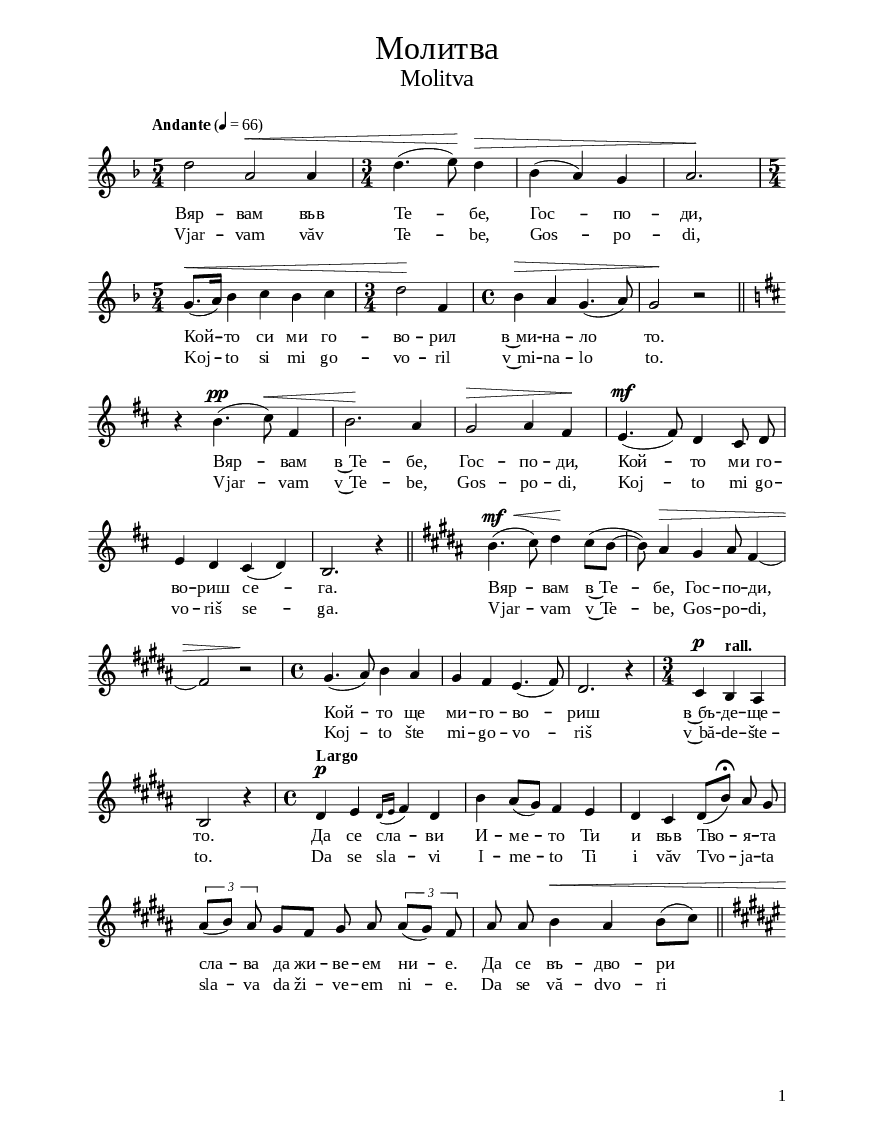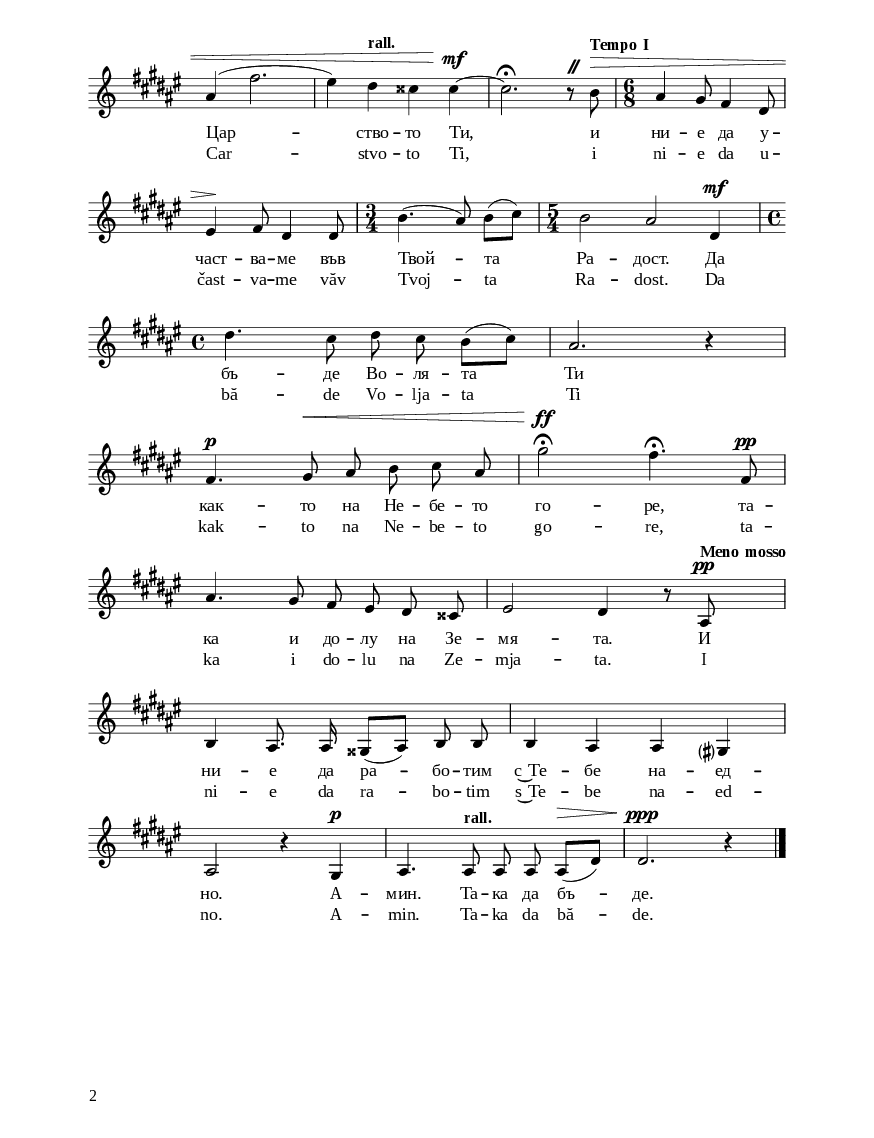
\version "2.24.1"

% include paper part and global functions
\include "include/globals.ily"

\bookpart {
  \label #'ref204
  \tocItem \markup "Молитва (Вярвам в теб) – Molitva (Vjarvam v teb) "
  \include "include/bookpart-paper.ily"
  \score {
    \include "include/score-layout.ily"

    \new Voice \relative c' {
      \clef treble
      \key d \minor
      \time 5/4
      \tempoFunc "Andante" 4 "66"
      \autoBeamOff
      \override Hairpin.to-barline = ##f
      \override Hairpin.after-line-breaking = ##t 

      d'2  a2^\<
      a4 | % 81
      \time 3/4  | % 81
      d4. (  e8  \! )  d4 ^\> | % 82
      bes4 (  a4 )  g4 | % 83
      a2. \! | \time 5/4 \break % 84

      g8. ( [  ^\<  a16 ) ]  bes4  c4
      bes4  c4 | % 85
      \time 3/4  | % 85
      d2 \!  f,4 | % 86
      \time 4/4 bes4  ^\>  a4  g4. (  a8 ) | % 87
      g2 \! r2 \bar "||" | \break % 88

      \key b \minor | % 88
      r4  b4. ( ^\pp  cis8 ) ^\<  fis,4 | % 89
      b2.  \! a4 |
      g2^\>  a4  fis4  \! | % 91
      e4. ( ^\mf  fis8 )  d4  cis8
      d8 | \break % 92
      e4  d4  cis4 (  d4 ) | % 93
      b2. r4 \bar "||"
      | % 94
      \key b \major | % 94
      b'4. (^\mf ^\<  cis8 )  dis4 \!
      cis8 ( [  b8 ~ ] | % 95
      b8 )  ais4 ^\>  gis4  ais8
      fis4 ~ | \break % 96
      fis2 r2 \! | % 97
      \time 4/4 gis4. (  ais8 )  b4  ais4 | % 98
      gis4  fis4  e4. (  fis8 ) | % 99
      dis2. r4  |
      \time 3/4  |
      cis4 ^\p  b4 ^\markup{ \bold {rall.} } ais4 | \break % 101
      b2 r4 | % 102
      \time 4/4  | % 102
      dis4 ^\markup{ \bold {Largo} } ^\p  e4 \grace {
        dis16 ( [  e16 ]
      }
      fis4 )  dis4
      | % 103
      b'4  ais8 ( [  gis8 ) ]  fis4
      e4 | % 104
      dis4  cis4  dis8 ( [  b'8 )
      ^\fermata ]  ais8  gis8 \break | % 105
      \times 2/3  {
        ais8 ( [  b8 )]  ais8
      }
      gis8 [ fis8 ] gis8  ais8
      \times 2/3  {
        ais8 ( [  gis8 )  ] fis8
      }
      | % 106
      ais8  ais8  b4 ^\<  ais4
      b8 ( [  cis8 ) ] \bar "||"
      | % 107
      \key dis \minor | \break % 107
      ais4 (  fis'2. | % 108
      eis4 )  dis4 ^\markup{ \bold {rall.} }
      cisis4  cisis4 ~
      ^\mf | % 109
      cisis2. ^\fermata r8^\markup{\musicglyph "scripts.caesura.straight"} b8^\markup{
        \bold {
          Tempo I
        }
      }
      ^\> |
      \time 6/8  |
      ais4  gis8  fis4  dis8 \break | % 111
      eis4  \! fis8 \!  dis4  dis8 | % 112
      \time 3/4  | % 112
      b'4. (  ais8 )  b8 ( [  cis8
      ) ] | % 113
      \time 5/4  | % 113
      b2  ais2  dis,4 ^\mf | \break % 114
      \time 4/4  | % 114
      dis'4.  cis8  dis8
      cis8   b8 ( [  cis8 ) ] | % 115
      ais2. r4 \break  | % 116
      fis4. ^\p  gis8 ^\<  ais8   b8
      cis8  ais8  | % 117
      gis'2 ^\fermata \! ^\ff  fis4. ^\fermata
      fis,8 ^\pp | \break % 118
      ais4.  gis8  fis8 eis8
      dis8  cisis8  | % 119
      eis2  dis4 r8  ais8 ^\markup{
        \bold {
          Meno
          mosso
        }
      } ^\pp | \break
      b4  ais8.  ais16  gisis8 ( [
      ais8 ) ]  b8  b8 | % 121
      b4  ais4  ais4  gis?4 \break | % 122
      ais2 r4  gis4 ^\p | % 123
      ais4.  ais8 ^\markup{ \bold {rall.} }  ais8
      ais8  ais8 ( [ ^\>  dis8 ) ] | % 124
      dis2. \! ^\ppp r4 \bar "|."


    }
    \addlyrics {
      Вяр --
      вам във Те -- бе, Гос -- по
      -- ди, Кой -- то си ми го -- во
      -- рил в~ми -- на -- ло то. Вяр -- вам в~Те -- бе, Гос -- по
      -- ди, Кой -- то ми го -- во --
      риш се -- га. Вяр -- вам
      в~Те -- бе, Гос -- по -- ди,
      Кой -- то ще ми -- го -- во
      -- риш в~бъ -- де -- ще -- то. Да
      се  сла -- ви И -- ме --
      то Ти и във Тво -- я -- та
      сла -- ва "да жи" -- ве -- ем ни
      -- е. Да се въ -- дво -- ри
      Цар -- ство -- то Ти,
      и ни -- е да у -- част -- ва -- ме
      във Твой -- та Ра -- дост.
      Да бъ -- де Во -- ля -- та Ти
      как -- то на Не -- бе -- то го --
      ре, та -- ка и до -- лу на Зе --
      мя -- та. И ни -- е да ра -- бо
      -- тим с~Те -- бе на -- ед -- но. А
      -- мин. Та -- ка да бъ -- де.}
 \addlyrics {
      Vjar --
      vam văv Te -- be, Gos -- po
      -- di, Koj -- to si mi go -- vo
      -- ril v~mi -- na -- lo to. Vjar -- vam v~Te -- be, Gos -- po
      -- di, Koj -- to mi go -- vo --
      riš se -- ga. Vjar -- vam
      v~Te -- be, Gos -- po -- di,
      Koj -- to šte mi -- go -- vo
      -- riš v~bă -- de -- šte -- to. Da
      se  sla -- vi I -- me --
      to Ti i văv Tvo -- ja -- ta
      sla -- va "da ži" -- ve -- em ni
      -- e. Da se vă -- dvo -- ri
      Car -- stvo -- to Ti,
      i ni -- e da u -- čast -- va -- me
      văv Tvoj -- ta Ra -- dost.
      Da bă -- de Vo -- lja -- ta Ti
      kak -- to na Ne -- be -- to go --
      re, ta -- ka i do -- lu na Ze --
      mja -- ta. I ni -- e da ra -- bo
      -- tim s~Te -- be na -- ed -- no. A
      -- min. Ta -- ka da bă -- de.}

        \header {
          title = \titleFunc "Молитва" "Molitva"
        }

        \midi{}

      } % score

   \pageBreak

      % include foreign translation(s) of the song
      \version "2.24.0"

\markup \fill-line { \fontsize #deTitleFontSize "Gebet" }
\markup \null
\markup \null
\markup \fontsize #deCoupletFontSize {
  \hspace #10
  \override #`(baseline-skip . ,deCoupletBaselineSkip)

  \column {
  

\line { " "Ich glaube an Dich, Herr, }

 \line { " "der Du zu mir in der Vergangenheit gesprochen hast. }
 \line { " "}

 \line { " "Ich glaube an Dich, Herr, }

 \line { " "der Du zu mir jetzt sprichst. }

 \line { " "}
 \line { " "Ich glaube an Dich, Herr, }

 \line { " "der Du zu mir in der Zukunft sprechen wirst. }
  \line { " "}

 \line { " "Gepriesen sei dein Name, }

 \line { " "auf dass wir in Deiner Herrlichkeit leben.  }
  \line { " "}

 \line { " "Möge Dein Reich kommen }

 \line { " "und mögen wir an Deiner Freude teilhaben.  }
  \line { " "}

 \line { " "Dein Wille geschehe wie oben im Himmel, }

 \line { " "so unten auf der Erde.  }
  \line { " "}

 \line { " "Auf dass wir mit Dir zusammenarbeiten.  }

 \line { " "Amen. So sei es.  }

  }
}


    } % bookpart

    % Più mosso
    %
